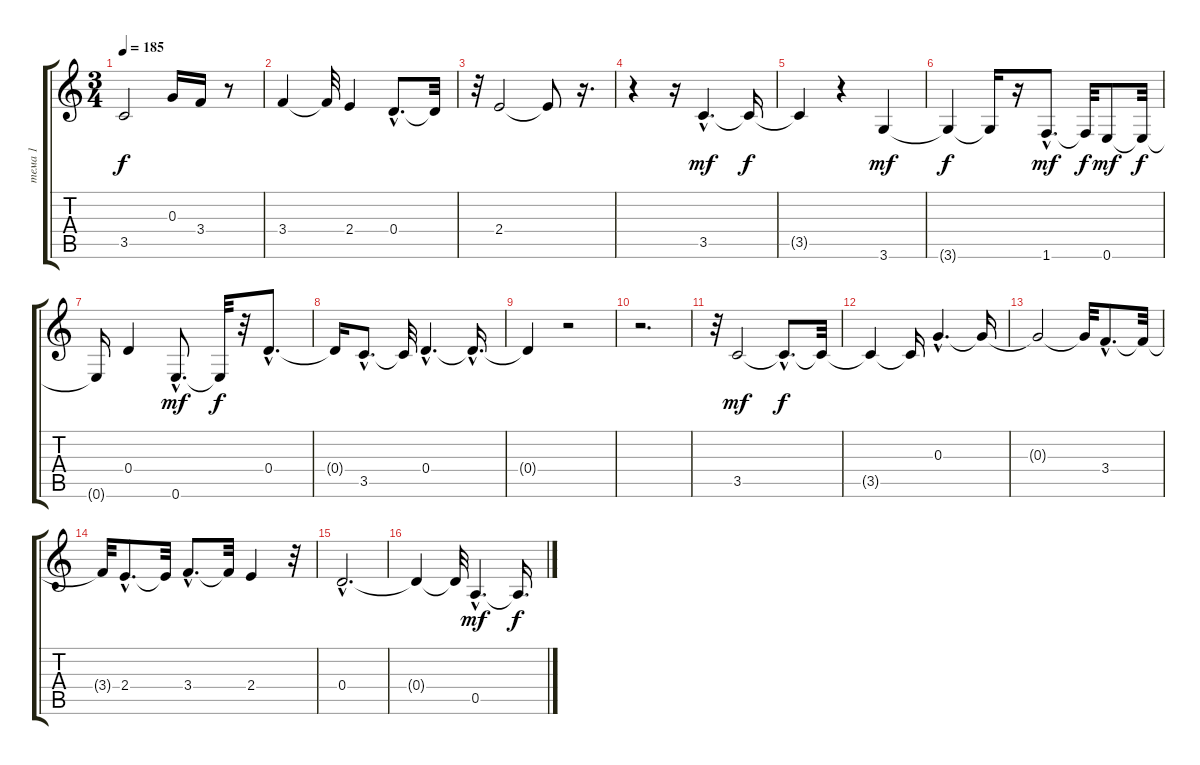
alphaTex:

\track ("тема 1" "тема 1") {instrument acousticguitarsteel}
\staff {score tabs}
\tuning (E4 B3 G3 D3 A2 E2) {hide}
\ts (3 4)
\tempo 185
\clef g2
\ks c
3.5{t}.2{dy f} 0.3.16 3.4.16 r.8 |
3.4.4 3.4{t}.32 2.4.4 0.4{hac}.8{d} 0.4{t}.32 |
r.32 2.4.2 2.4{t}.8 r.16{d} |
r.4 r.16 3.5{hac}.4{d dy mf} 3.5{t}.16{dy f} |
3.5{t}.4 r.4 3.6.4{dy mf} |
3.6{t}.4{dy f} 3.6{t}.16 r.16 1.6{hac}.8{d dy mf} 1.6{t}.32{dy f} 0.6.8{dy mf} 0.6{t}.32{dy f} |
0.6{t}.16 0.4.4 0.6{hac}.8{d dy mf} 0.6{t}.32{dy f} r.32 0.4{hac}.8{d} |
0.4{t}.16 3.5{hac}.8{d} 3.5{t}.32 0.4{hac}.4{d} 0.4{hac t}.16{d} |
0.4{t}.4 r.2 |
r.2{d} |
r.32 3.5.2{dy mf} 3.5{hac t}.8{d dy f} 3.5{t}.32 |
3.5{t}.4 3.5{t}.16 0.3{hac}.4{d} 0.3{t}.16 |
0.3{t}.2 0.3{t}.32 3.4{hac}.8{d} 3.4{t}.32 |
3.4{t}.32 2.4{hac}.8{d} 2.4{t}.32 3.4{hac}.8{d} 3.4{t}.32 2.4.4 r.32 |
0.4{hac}.2{d} |
0.4{t}.4 0.4{t}.32 0.5{hac}.4{d dy mf} 0.5{t}.16{d dy f}
